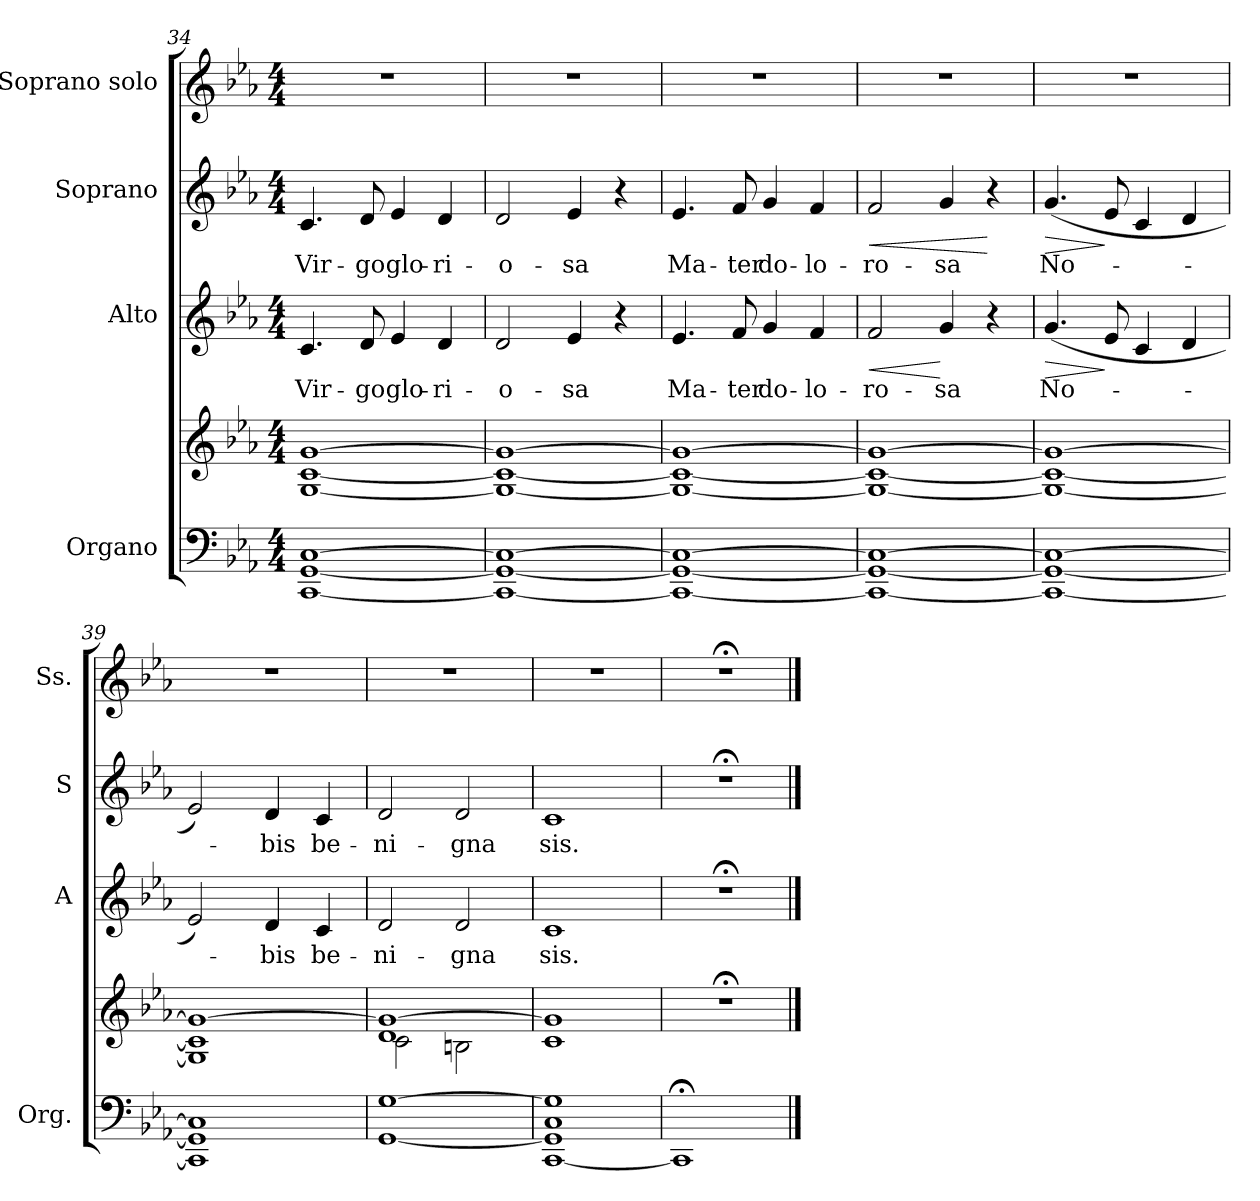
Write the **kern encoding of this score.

**kern	**kern	**kern	**text	**dynam	**kern	**text	**dynam	**kern
*part4	*part4	*part3	*part3	*part3	*part2	*part2	*part2	*part1
*staff5	*staff4	*staff3	*staff3	*staff3	*staff2	*staff2	*staff2	*staff1
*I"Organo	*	*I"Alto	*	*	*I"Soprano	*	*	*I"Soprano solo
*I'Org.	*	*I'A	*	*	*I'S	*	*	*I'Ss.
!!LO:LB:g=z
*clefF4	*clefG2	*clefG2	*	*	*clefG2	*	*	*clefG2
*k[b-e-a-]	*k[b-e-a-]	*k[b-e-a-]	*	*	*k[b-e-a-]	*	*	*k[b-e-a-]
*c:	*c:	*c:	*	*	*c:	*	*	*c:
*M4/4	*M4/4	*M4/4	*	*	*M4/4	*	*	*M4/4
=34	=34	=34	=34	=34	=34	=34	=34	=34
[1CC [1GG [1C	[1G [1c [1g	4.c/	Vir-	.	4.c/	Vir-	.	1r
.	.	8d/	-go	.	8d/	-go	.	.
.	.	4e-/	glo-	.	4e-/	glo-	.	.
.	.	4d/	-ri-	.	4d/	-ri-	.	.
=35	=35	=35	=35	=35	=35	=35	=35	=35
1CC_ 1GG_ 1C_	1G_ 1c_ 1g_	2d/	-o-	.	2d/	-o-	.	1r
.	.	4e-/	-sa	.	4e-/	-sa	.	.
.	.	4r	.	.	4r	.	.	.
=36	=36	=36	=36	=36	=36	=36	=36	=36
1CC_ 1GG_ 1C_	1G_ 1c_ 1g_	4.e-/	Ma-	.	4.e-/	Ma-	.	1r
.	.	8f/	-ter	.	8f/	-ter	.	.
.	.	4g/	do-	.	4g/	do-	.	.
.	.	4f/	-lo-	.	4f/	-lo-	.	.
=37	=37	=37	=37	=37	=37	=37	=37	=37
!	!	!	!	!LO:HP:b	!	!	!LO:HP:b	!
1CC_ 1GG_ 1C_	1G_ 1c_ 1g_	2f/	-ro-	<	2f/	-ro-	<	1r
.	.	4g/	-sa	[	4g/	-sa	.	.
.	.	4r	.	.	4r	.	[	.
=38	=38	=38	=38	=38	=38	=38	=38	=38
!	!	!	!	!LO:HP:b	!	!	!LO:HP:b	!
1CC_ 1GG_ 1C_	1G_ 1c_ 1g_	(<4.g/	No-	>	(<4.g/	No-	>	1r
.	.	8e-/	.	]	8e-/	.	]	.
.	.	4c/	.	.	4c/	.	.	.
.	.	4d/	.	.	4d/	.	.	.
=39	=39	=39	=39	=39	=39	=39	=39	=39
1CC] 1GG] 1C]	1G] 1c] 1g_	2e-/)	.	.	2e-/)	.	.	1r
.	.	4d/	-bis	.	4d/	-bis	.	.
.	.	4c/	be-	.	4c/	be-	.	.
=40	=40	=40	=40	=40	=40	=40	=40	=40
*	*^	*	*	*	*	*	*	*
[1GG [1G	1d 1g_	2c\	2d/	-ni-	.	2d/	-ni-	.	1r
.	.	2Bn\	2d/	-gna	.	2d/	-gna	.	.
!!LO:PB:g=z
=41	=41	=41	=41	=41	=41	=41	=41	=41	=41
[1CC 1GG] 1C 1G]	1g]	1c	1c	sis.	.	1c	sis.	.	1r
*	*v	*v	*	*	*	*	*	*	*
=42	=42	=42	=42	=42	=42	=42	=42	=42
1CC;]	1r;<	1r;<	.	.	1r;<	.	.	1r;<
==	==	==	==	==	==	==	==	==
*-	*-	*-	*-	*-	*-	*-	*-	*-
